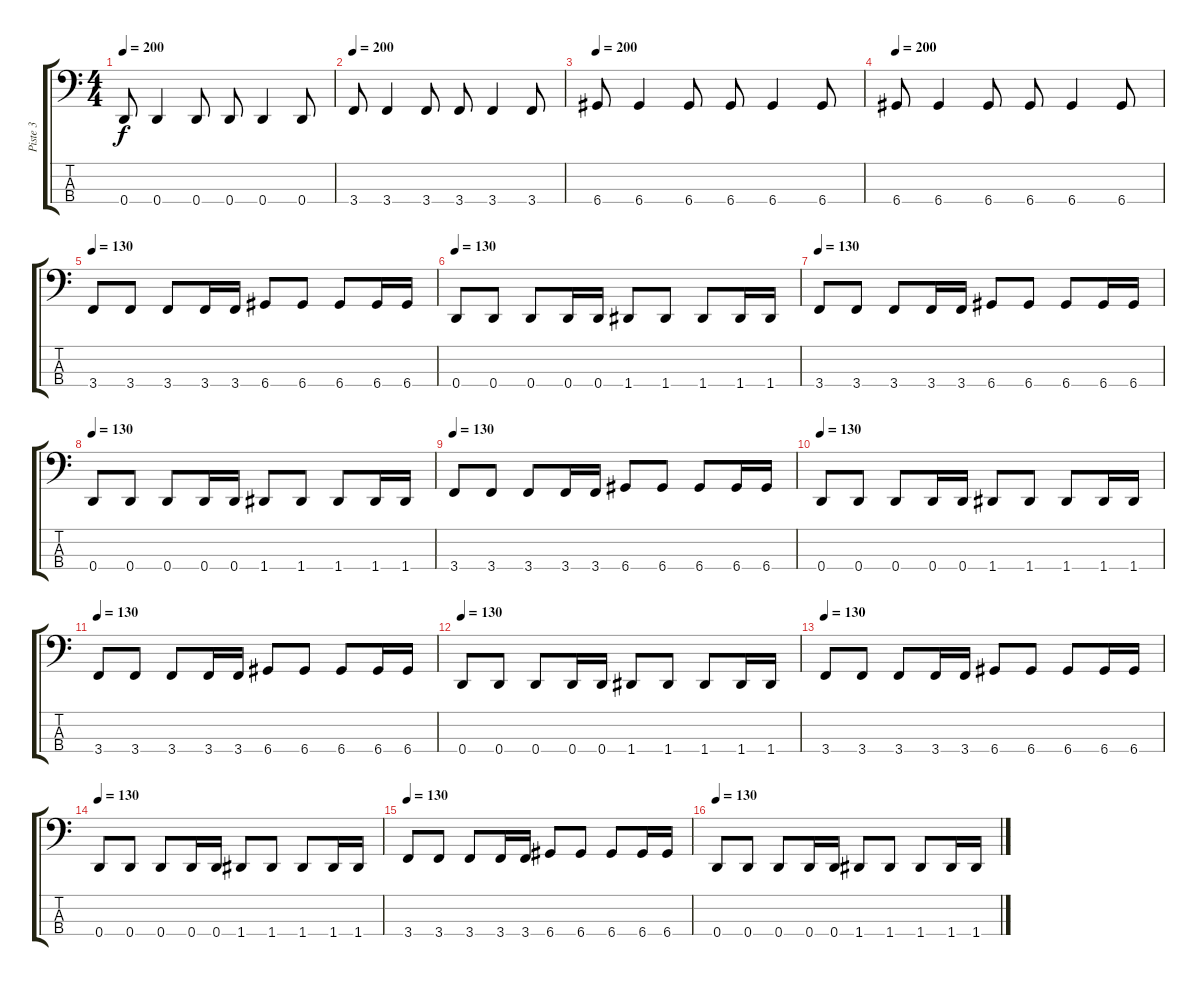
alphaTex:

\track ("Piste 3" "Piste 3") {instrument fretlessbass}
\staff {score tabs}
\tuning (G2 D2 A1 D1) {hide}
\ts (4 4)
\tempo 200
\clef f4
\ks c
0.4.8{dy f} 0.4.4 0.4.8 0.4.8 0.4.4 0.4.8 |
\tempo 200
3.4.8 3.4.4 3.4.8 3.4.8 3.4.4 3.4.8 |
\tempo 200
6.4.8 6.4.4 6.4.8 6.4.8 6.4.4 6.4.8 |
\tempo 200
6.4.8 6.4.4 6.4.8 6.4.8 6.4.4 6.4.8 |
\tempo 130
3.4.8 3.4.8 3.4.8 3.4.16 3.4.16 6.4.8 6.4.8 6.4.8 6.4.16 6.4.16 |
\tempo 130
0.4.8 0.4.8 0.4.8 0.4.16 0.4.16 1.4.8 1.4.8 1.4.8 1.4.16 1.4.16 |
\tempo 130
3.4.8 3.4.8 3.4.8 3.4.16 3.4.16 6.4.8 6.4.8 6.4.8 6.4.16 6.4.16 |
\tempo 130
0.4.8 0.4.8 0.4.8 0.4.16 0.4.16 1.4.8 1.4.8 1.4.8 1.4.16 1.4.16 |
\tempo 130
3.4.8 3.4.8 3.4.8 3.4.16 3.4.16 6.4.8 6.4.8 6.4.8 6.4.16 6.4.16 |
\tempo 130
0.4.8 0.4.8 0.4.8 0.4.16 0.4.16 1.4.8 1.4.8 1.4.8 1.4.16 1.4.16 |
\tempo 130
3.4.8 3.4.8 3.4.8 3.4.16 3.4.16 6.4.8 6.4.8 6.4.8 6.4.16 6.4.16 |
\tempo 130
0.4.8 0.4.8 0.4.8 0.4.16 0.4.16 1.4.8 1.4.8 1.4.8 1.4.16 1.4.16 |
\tempo 130
3.4.8 3.4.8 3.4.8 3.4.16 3.4.16 6.4.8 6.4.8 6.4.8 6.4.16 6.4.16 |
\tempo 130
0.4.8 0.4.8 0.4.8 0.4.16 0.4.16 1.4.8 1.4.8 1.4.8 1.4.16 1.4.16 |
\tempo 130
3.4.8 3.4.8 3.4.8 3.4.16 3.4.16 6.4.8 6.4.8 6.4.8 6.4.16 6.4.16 |
\tempo 130
0.4.8 0.4.8 0.4.8 0.4.16 0.4.16 1.4.8 1.4.8 1.4.8 1.4.16 1.4.16
